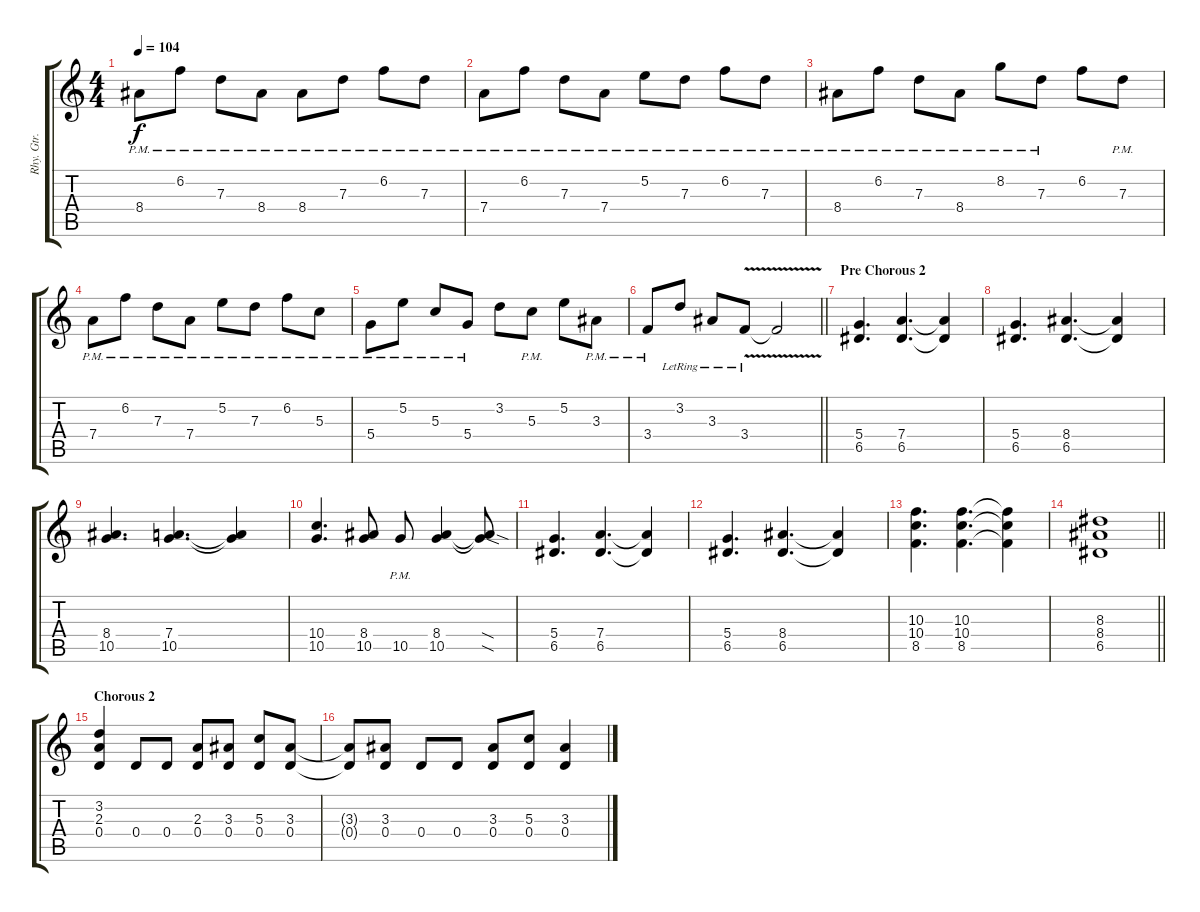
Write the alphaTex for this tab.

\track ("Rhy. Gtr. 1" "Rhy. Gtr. ") {instrument distortionguitar}
\staff {score tabs}
\tuning (E4 B3 G3 D3 A2 E2) {hide}
\ts (4 4)
\tempo 104
\clef g2
\ks c
8.4{pm}.8{dy f} 6.2{pm}.8 7.3{pm}.8 8.4{pm}.8 8.4{pm}.8 7.3{pm}.8 6.2{pm}.8 7.3{pm}.8 |
7.4{pm}.8 6.2{pm}.8 7.3{pm}.8 7.4{pm}.8 5.2{pm}.8 7.3{pm}.8 6.2{pm}.8 7.3{pm}.8 |
8.4{pm}.8 6.2{pm}.8 7.3{pm}.8 8.4{pm}.8 8.2{pm}.8 7.3{pm}.8 6.2.8 7.3{pm}.8 |
7.4{pm}.8 6.2{pm}.8 7.3{pm}.8 7.4{pm}.8 5.2{pm}.8 7.3{pm}.8 6.2{pm}.8 5.3{pm}.8 |
5.4{pm}.8 5.2{pm}.8 5.3{pm}.8 5.4{pm}.8 3.2.8 5.3{pm}.8 5.2.8 3.3{pm}.8 |
\barLineRight lightlight
3.4{pm}.8 3.2{lr}.8 3.3{lr}.8 3.4{v lr}.8 3.4{t}.2 |
\section ("" "Pre Chorous 2")
(5.4 6.5).4{d} (7.4 6.5).4{d} (7.4{t} 6.5{t}).4 |
(5.4 6.5).4{d} (8.4 6.5).4{d} (8.4{t} 6.5{t}).4 |
(8.4 10.5).4{d} (7.4 10.5).4{d} (7.4{t} 10.5{t}).4 |
(10.4 10.5).4{d} (8.4 10.5).8 10.5{pm}.8 (8.4 10.5).4 (8.4{sod t} 10.5{sod t}).8 |
(5.4 6.5).4{d} (7.4 6.5).4{d} (7.4{t} 6.5{t}).4 |
(5.4 6.5).4{d} (8.4 6.5).4{d} (8.4{t} 6.5{t}).4 |
(10.3 10.4 8.5).4{d} (10.3 10.4 8.5).4{d} (10.3{t} 10.4{t} 8.5{t}).4 |
\barLineRight lightlight
(8.3 8.4 6.5).1 |
\section ("" "Chorous 2")
(3.2 2.3 0.4).4 0.4.8 0.4.8 (2.3 0.4).8 (3.3 0.4).8 (5.3 0.4).8 (3.3 0.4).8 |
(3.3{t} 0.4{t}).8 (3.3 0.4).8 0.4.8 0.4.8 (3.3 0.4).8 (5.3 0.4).8 (3.3 0.4).4
